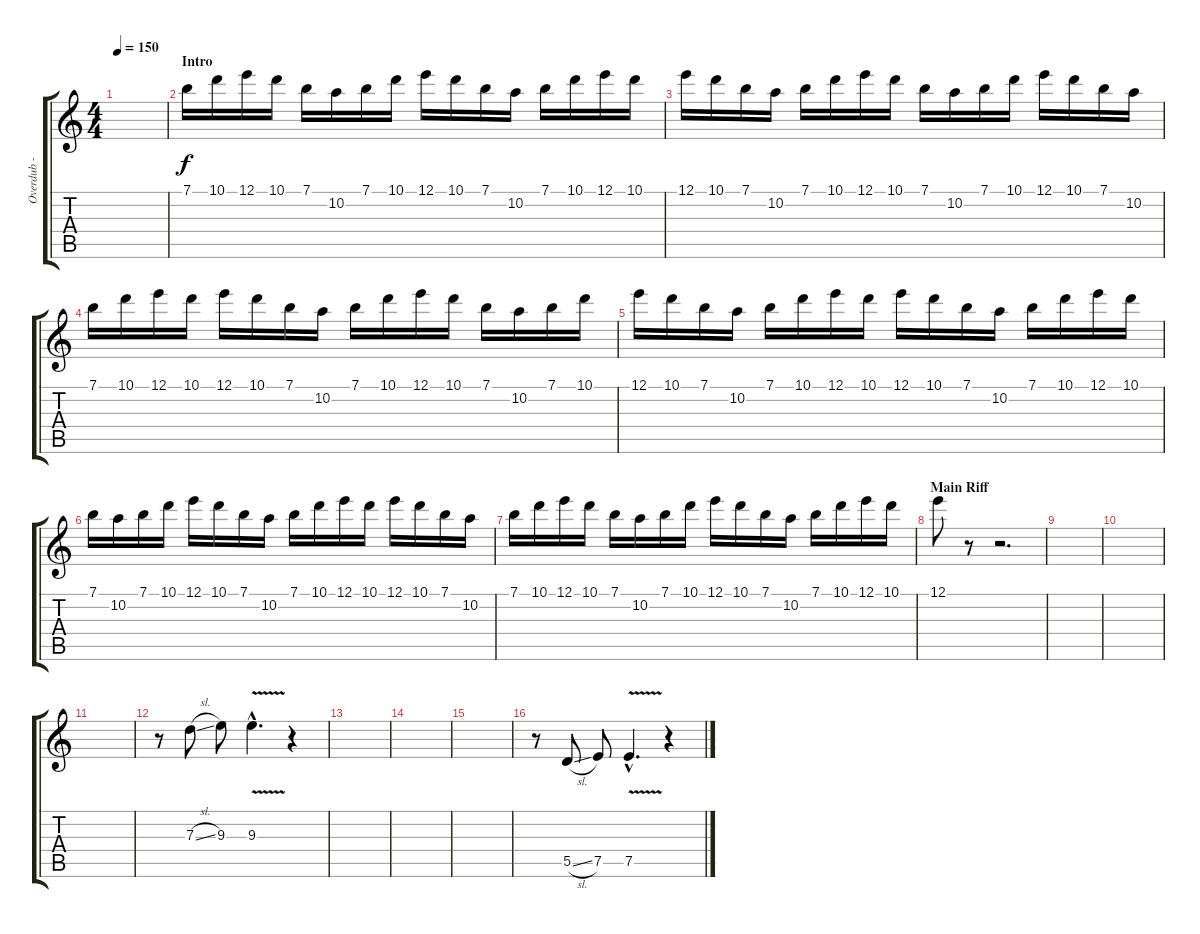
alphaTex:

\track ("Overdub - Echo - Effects" "Overdub - ") {instrument distortionguitar}
\staff {score tabs}
\tuning (E4 B3 G3 D3 A2 E2) {hide}
\ts (4 4)
\tempo 150
\clef g2
\ks c
|
\section ("" "Intro")
7.1.16{volume 6 instrument pad6metallic} 10.1.16 12.1.16 10.1.16 7.1.16{volume 7} 10.2.16 7.1.16 10.1.16 12.1.16{volume 8} 10.1.16 7.1.16 10.2.16 7.1.16{volume 9} 10.1.16 12.1.16 10.1.16 |
12.1.16{volume 10 instrument pad6metallic} 10.1.16 7.1.16 10.2.16 7.1.16{volume 11} 10.1.16 12.1.16 10.1.16 7.1.16{volume 12} 10.2.16 7.1.16 10.1.16 12.1.16{volume 13} 10.1.16 7.1.16 10.2.16 |
7.1.16{volume 14 instrument pad6metallic} 10.1.16 12.1.16 10.1.16 12.1.16 10.1.16 7.1.16 10.2.16 7.1.16 10.1.16 12.1.16 10.1.16 7.1.16 10.2.16 7.1.16 10.1.16 |
12.1.16{volume 14 instrument pad6metallic} 10.1.16 7.1.16 10.2.16 7.1.16 10.1.16 12.1.16 10.1.16 12.1.16 10.1.16 7.1.16 10.2.16 7.1.16 10.1.16 12.1.16 10.1.16 |
7.1.16 10.2.16 7.1.16 10.1.16 12.1.16 10.1.16 7.1.16 10.2.16 7.1.16 10.1.16 12.1.16 10.1.16 12.1.16 10.1.16 7.1.16 10.2.16 |
7.1.16{volume 14 instrument pad6metallic} 10.1.16 12.1.16 10.1.16 7.1.16 10.2.16 7.1.16 10.1.16 12.1.16 10.1.16 7.1.16 10.2.16 7.1.16 10.1.16 12.1.16 10.1.16 |
\section ("" "Main Riff")
12.1.8 r.8 r.2{d} |
|
|
|
r.8 7.3{sl}.8 9.3.8 9.3{v hac}.4{d} r.4 |
|
|
|
r.8 5.5{sl}.8 7.5.8 7.5{v hac}.4{d} r.4
